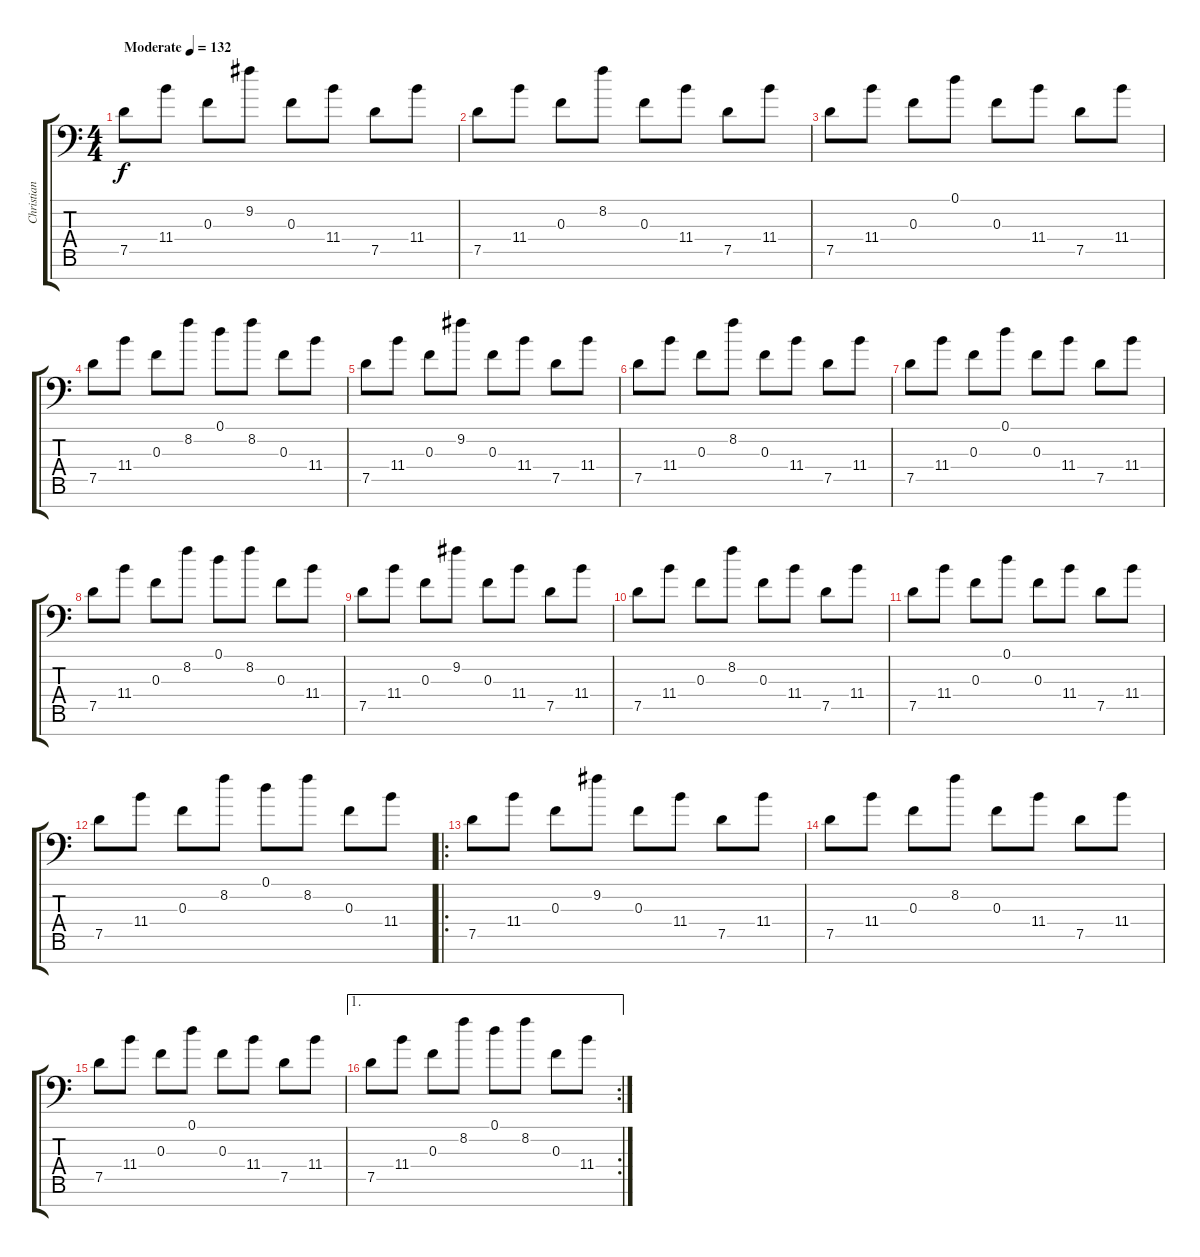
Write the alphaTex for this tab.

\track ("Christian Muenzner Clean" "Christian ") {instrument acousticguitarnylon}
\staff {score tabs}
\tuning (D4 A3 F3 C3 G2 D2 C-1) {hide}
\ts (4 4)
\tempo (132 "Moderate")
\clef f4
\ks c
7.5.8{dy f instrument acousticguitarnylon} 11.4.8 0.3.8 9.2.8 0.3.8 11.4.8 7.5.8 11.4.8 |
7.5.8 11.4.8 0.3.8 8.2.8 0.3.8 11.4.8 7.5.8 11.4.8 |
7.5.8 11.4.8 0.3.8 0.1.8 0.3.8 11.4.8 7.5.8 11.4.8 |
7.5.8 11.4.8 0.3.8 8.2.8 0.1.8 8.2.8 0.3.8 11.4.8 |
7.5.8 11.4.8 0.3.8 9.2.8 0.3.8 11.4.8 7.5.8 11.4.8 |
7.5.8 11.4.8 0.3.8 8.2.8 0.3.8 11.4.8 7.5.8 11.4.8 |
7.5.8 11.4.8 0.3.8 0.1.8 0.3.8 11.4.8 7.5.8 11.4.8 |
7.5.8 11.4.8 0.3.8 8.2.8 0.1.8 8.2.8 0.3.8 11.4.8 |
7.5.8 11.4.8 0.3.8 9.2.8 0.3.8 11.4.8 7.5.8 11.4.8 |
7.5.8 11.4.8 0.3.8 8.2.8 0.3.8 11.4.8 7.5.8 11.4.8 |
7.5.8 11.4.8 0.3.8 0.1.8 0.3.8 11.4.8 7.5.8 11.4.8 |
7.5.8 11.4.8 0.3.8 8.2.8 0.1.8 8.2.8 0.3.8 11.4.8 |
\ro
7.5.8 11.4.8 0.3.8 9.2.8 0.3.8 11.4.8 7.5.8 11.4.8 |
7.5.8 11.4.8 0.3.8 8.2.8 0.3.8 11.4.8 7.5.8 11.4.8 |
7.5.8 11.4.8 0.3.8 0.1.8 0.3.8 11.4.8 7.5.8 11.4.8 |
\ae 1
\rc 2
7.5.8 11.4.8 0.3.8 8.2.8 0.1.8 8.2.8 0.3.8 11.4.8
